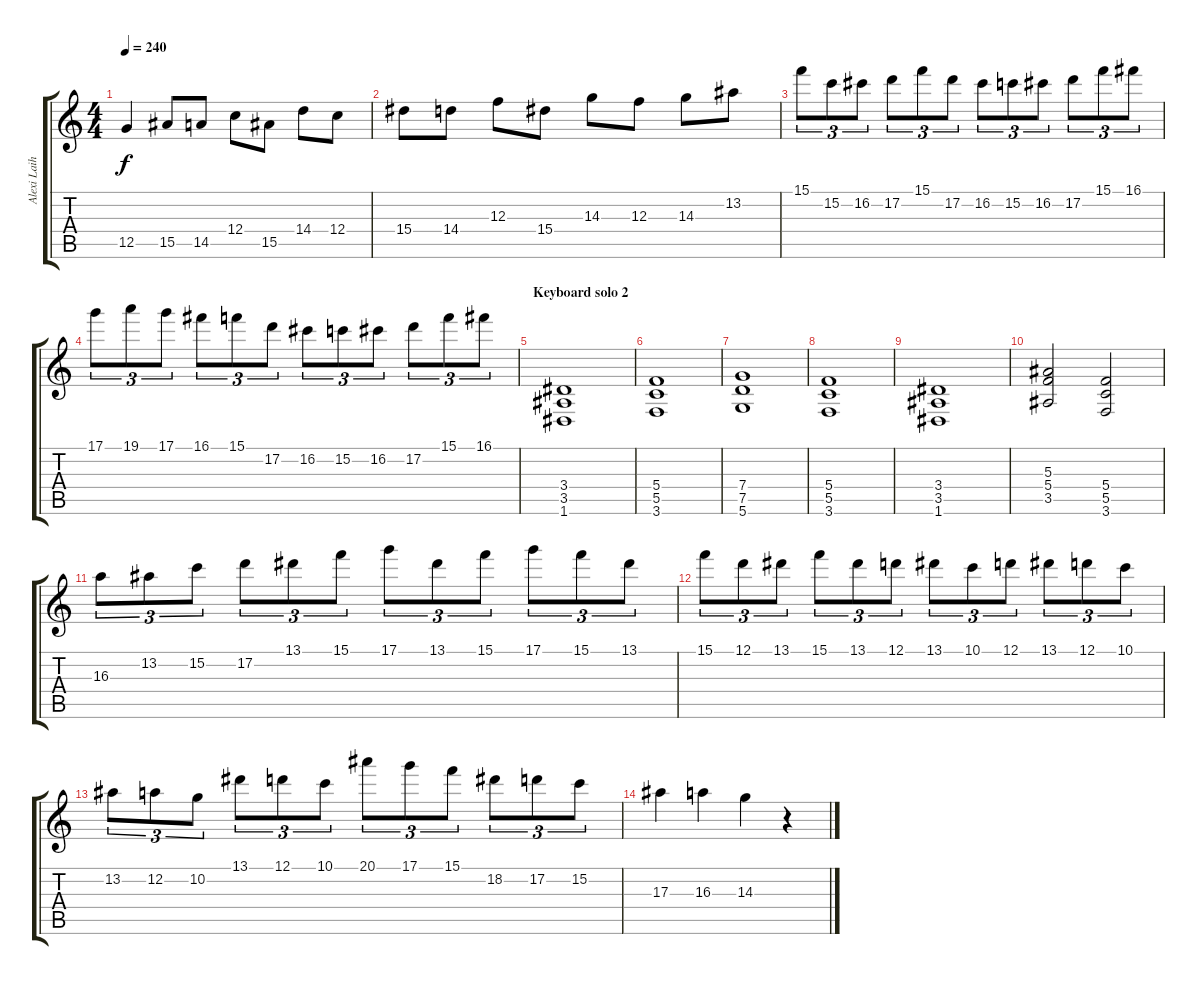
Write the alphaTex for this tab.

\track ("Alexi Laiho" "Alexi Laih") {instrument overdrivenguitar}
\staff {score tabs}
\tuning (D4 A3 F3 C3 G2 D2) {hide}
\ts (4 4)
\tempo 240
\clef g2
\ks c
12.5.4{dy f} 15.5.8 14.5.8 12.4.8 15.5.8 14.4.8 12.4.8 |
15.4.8 14.4.8 12.3.8 15.4.8 14.3.8 12.3.8 14.3.8 13.2.8 |
15.1.8{tu (3 2)} 15.2.8{tu (3 2)} 16.2.8{tu (3 2)} 17.2.8{tu (3 2)} 15.1.8{tu (3 2)} 17.2.8{tu (3 2)} 16.2.8{tu (3 2)} 15.2.8{tu (3 2)} 16.2.8{tu (3 2)} 17.2.8{tu (3 2)} 15.1.8{tu (3 2)} 16.1.8{tu (3 2)} |
17.1.8{tu (3 2)} 19.1.8{tu (3 2)} 17.1.8{tu (3 2)} 16.1.8{tu (3 2)} 15.1.8{tu (3 2)} 17.2.8{tu (3 2)} 16.2.8{tu (3 2)} 15.2.8{tu (3 2)} 16.2.8{tu (3 2)} 17.2.8{tu (3 2)} 15.1.8{tu (3 2)} 16.1.8{tu (3 2)} |
\section ("" "Keyboard solo 2")
(3.4 3.5 1.6).1 |
(5.4 5.5 3.6).1 |
(7.4 7.5 5.6).1 |
(5.4 5.5 3.6).1 |
(3.4 3.5 1.6).1 |
(5.3 5.4 3.5).2 (5.4 5.5 3.6).2 |
16.3.8{tu (3 2)} 13.2.8{tu (3 2)} 15.2.8{tu (3 2)} 17.2.8{tu (3 2)} 13.1.8{tu (3 2)} 15.1.8{tu (3 2)} 17.1.8{tu (3 2)} 13.1.8{tu (3 2)} 15.1.8{tu (3 2)} 17.1.8{tu (3 2)} 15.1.8{tu (3 2)} 13.1.8{tu (3 2)} |
15.1.8{tu (3 2)} 12.1.8{tu (3 2)} 13.1.8{tu (3 2)} 15.1.8{tu (3 2)} 13.1.8{tu (3 2)} 12.1.8{tu (3 2)} 13.1.8{tu (3 2)} 10.1.8{tu (3 2)} 12.1.8{tu (3 2)} 13.1.8{tu (3 2)} 12.1.8{tu (3 2)} 10.1.8{tu (3 2)} |
13.2.8{tu (3 2)} 12.2.8{tu (3 2)} 10.2.8{tu (3 2)} 13.1.8{tu (3 2)} 12.1.8{tu (3 2)} 10.1.8{tu (3 2)} 20.1.8{tu (3 2)} 17.1.8{tu (3 2)} 15.1.8{tu (3 2)} 18.2.8{tu (3 2)} 17.2.8{tu (3 2)} 15.2.8{tu (3 2)} |
17.3.4 16.3.4 14.3.4 r.4
